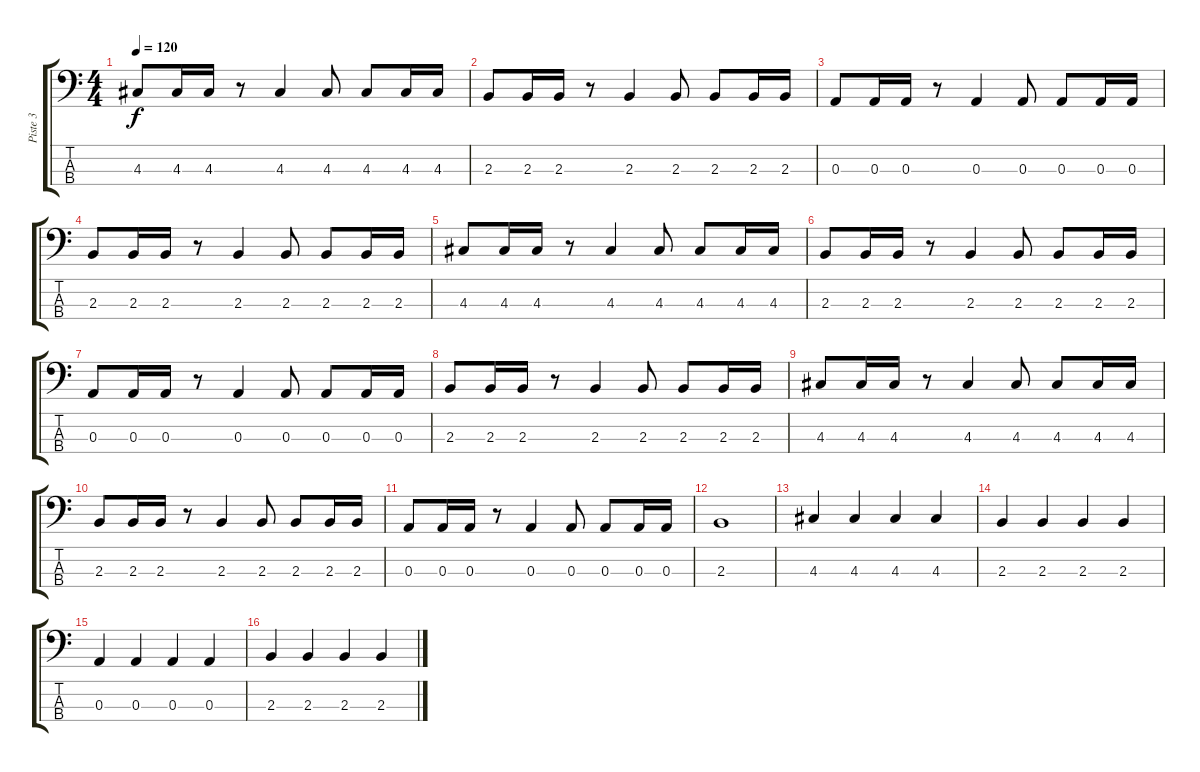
\track ("Piste 3" "Piste 3") {instrument electricbassfinger}
\staff {score tabs}
\tuning (G2 D2 A1 E1) {hide}
\ts (4 4)
\tempo 120
\clef f4
\ks c
4.3.8{dy f} 4.3.16 4.3.16 r.8 4.3.4 4.3.8 4.3.8 4.3.16 4.3.16 |
2.3.8 2.3.16 2.3.16 r.8 2.3.4 2.3.8 2.3.8 2.3.16 2.3.16 |
0.3.8 0.3.16 0.3.16 r.8 0.3.4 0.3.8 0.3.8 0.3.16 0.3.16 |
2.3.8 2.3.16 2.3.16 r.8 2.3.4 2.3.8 2.3.8 2.3.16 2.3.16 |
4.3.8 4.3.16 4.3.16 r.8 4.3.4 4.3.8 4.3.8 4.3.16 4.3.16 |
2.3.8 2.3.16 2.3.16 r.8 2.3.4 2.3.8 2.3.8 2.3.16 2.3.16 |
0.3.8 0.3.16 0.3.16 r.8 0.3.4 0.3.8 0.3.8 0.3.16 0.3.16 |
2.3.8 2.3.16 2.3.16 r.8 2.3.4 2.3.8 2.3.8 2.3.16 2.3.16 |
4.3.8 4.3.16 4.3.16 r.8 4.3.4 4.3.8 4.3.8 4.3.16 4.3.16 |
2.3.8 2.3.16 2.3.16 r.8 2.3.4 2.3.8 2.3.8 2.3.16 2.3.16 |
0.3.8 0.3.16 0.3.16 r.8 0.3.4 0.3.8 0.3.8 0.3.16 0.3.16 |
2.3.1 |
4.3.4 4.3.4 4.3.4 4.3.4 |
2.3.4 2.3.4 2.3.4 2.3.4 |
0.3.4 0.3.4 0.3.4 0.3.4 |
2.3.4 2.3.4 2.3.4 2.3.4
